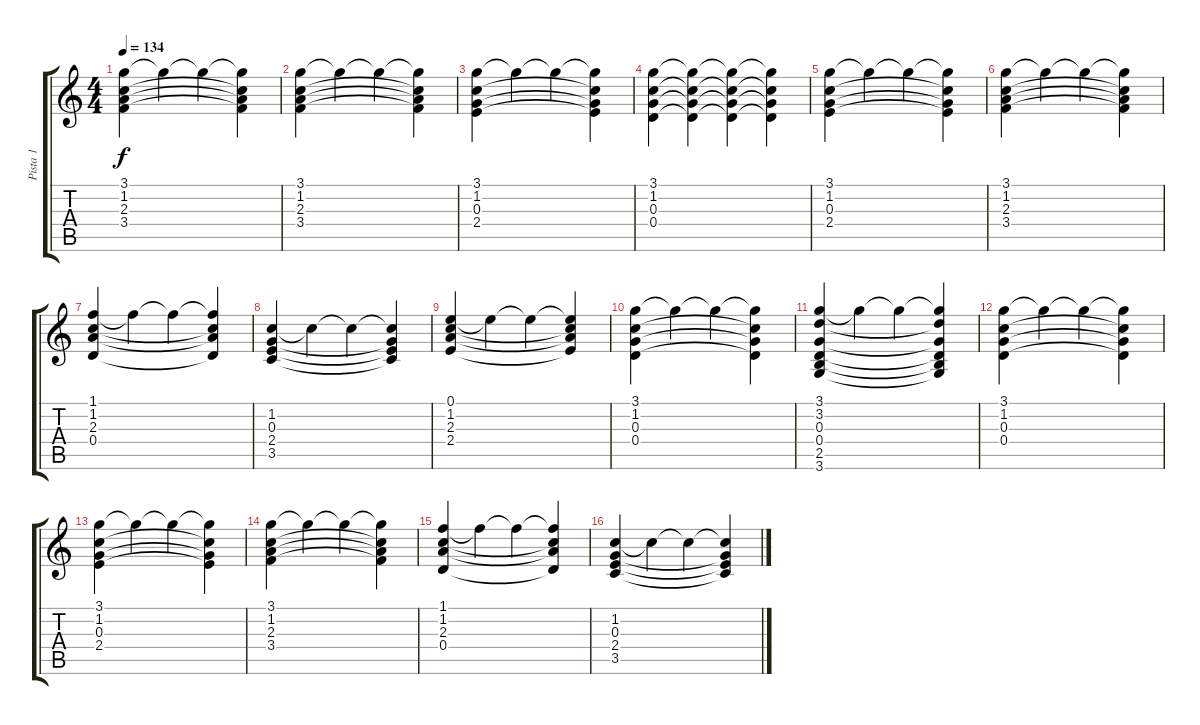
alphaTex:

\track ("Pista 1" "Pista 1") {instrument acousticguitarnylon}
\staff {score tabs}
\tuning (E4 B3 G3 D3 A2 E2) {hide}
\ts (4 4)
\tempo 134
\clef g2
\ks c
(3.1 1.2 2.3 3.4).4{dy f} 3.1{t}.4 3.1{t}.4 (3.1{t} 1.2{t} 2.3{t} 3.4{t}).4 |
(3.1 1.2 2.3 3.4).4 3.1{t}.4 3.1{t}.4 (3.1{t} 1.2{t} 2.3{t} 3.4{t}).4 |
(3.1 1.2 0.3 2.4).4 3.1{t}.4 3.1{t}.4 (3.1{t} 1.2{t} 0.3{t} 2.4{t}).4 |
(3.1 1.2 0.3 0.4).4 (3.1{t} 1.2{t} 0.3{t} 0.4{t}).4 (3.1{t} 1.2{t} 0.3{t} 0.4{t}).4 (3.1{t} 1.2{t} 0.3{t} 0.4{t}).4 |
(3.1 1.2 0.3 2.4).4 3.1{t}.4 3.1{t}.4 (3.1{t} 1.2{t} 0.3{t} 2.4{t}).4 |
(3.1 1.2 2.3 3.4).4 3.1{t}.4 3.1{t}.4 (3.1{t} 1.2{t} 2.3{t} 3.4{t}).4 |
(1.1 1.2 2.3 0.4).4 1.1{t}.4 1.1{t}.4 (1.1{t} 1.2{t} 2.3{t} 0.4{t}).4 |
(1.2 0.3 2.4 3.5).4 1.2{t}.4 1.2{t}.4 (1.2{t} 0.3{t} 2.4{t} 3.5{t}).4 |
(0.1 1.2 2.3 2.4).4 0.1{t}.4 0.1{t}.4 (0.1{t} 1.2{t} 2.3{t} 2.4{t}).4 |
(3.1 1.2 0.3 0.4).4 3.1{t}.4 3.1{t}.4 (3.1{t} 1.2{t} 0.3{t} 0.4{t}).4 |
(3.1 3.2 0.3 0.4 2.5 3.6).4 3.1{t}.4 3.1{t}.4 (3.1{t} 3.2{t} 0.3{t} 0.4{t} 2.5{t} 3.6{t}).4 |
(3.1 1.2 0.3 0.4).4 3.1{t}.4 3.1{t}.4 (3.1{t} 1.2{t} 0.3{t} 0.4{t}).4 |
(3.1 1.2 0.3 2.4).4 3.1{t}.4 3.1{t}.4 (3.1{t} 1.2{t} 0.3{t} 2.4{t}).4 |
(3.1 1.2 2.3 3.4).4 3.1{t}.4 3.1{t}.4 (3.1{t} 1.2{t} 2.3{t} 3.4{t}).4 |
(1.1 1.2 2.3 0.4).4 1.1{t}.4 1.1{t}.4 (1.1{t} 1.2{t} 2.3{t} 0.4{t}).4 |
(1.2 0.3 2.4 3.5).4 1.2{t}.4 1.2{t}.4 (1.2{t} 0.3{t} 2.4{t} 3.5{t}).4
